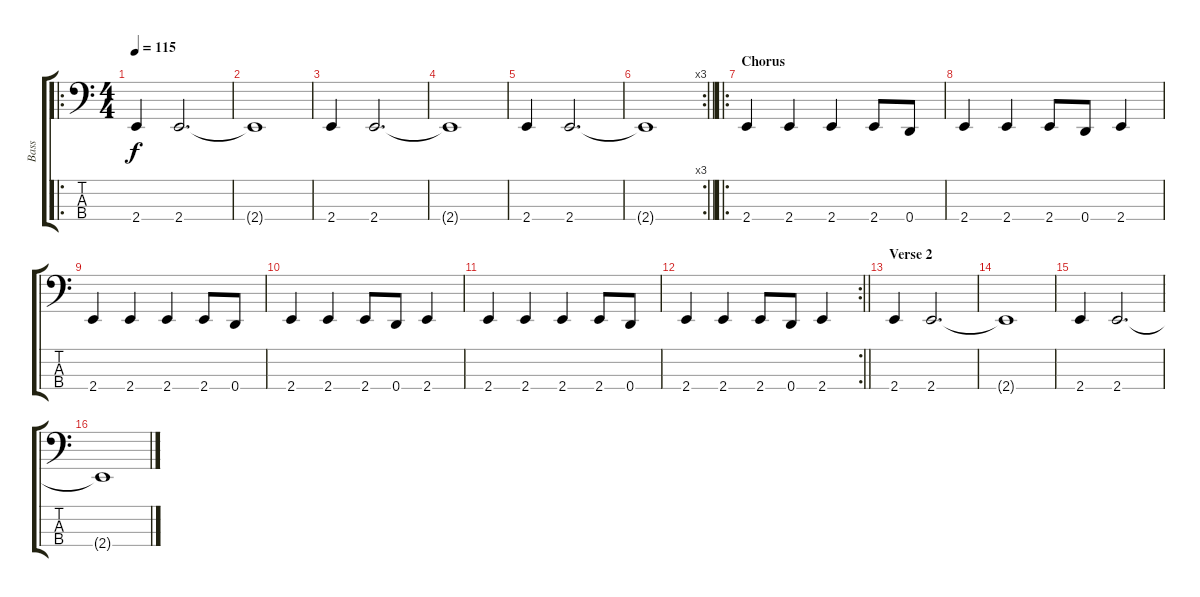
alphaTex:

\track ("Bass" "Bass") {instrument electricbasspick}
\staff {score tabs}
\tuning (G2 D2 A1 D1) {hide}
\ro
\ts (4 4)
\tempo 115
\clef f4
\ks c
2.4.4{dy f} 2.4.2{d} |
2.4{t}.1 |
2.4.4 2.4.2{d} |
2.4{t}.1 |
2.4.4 2.4.2{d} |
\rc 3
\barLineRight lightlight
2.4{t}.1 |
\ro
\section ("" "Chorus")
2.4.4 2.4.4 2.4.4 2.4.8 0.4.8 |
2.4.4 2.4.4 2.4.8 0.4.8 2.4.4 |
2.4.4 2.4.4 2.4.4 2.4.8 0.4.8 |
2.4.4 2.4.4 2.4.8 0.4.8 2.4.4 |
2.4.4 2.4.4 2.4.4 2.4.8 0.4.8 |
\rc 2
\barLineRight lightlight
2.4.4 2.4.4 2.4.8 0.4.8 2.4.4 |
\section ("" "Verse 2")
2.4.4 2.4.2{d} |
2.4{t}.1 |
2.4.4 2.4.2{d} |
2.4{t}.1
